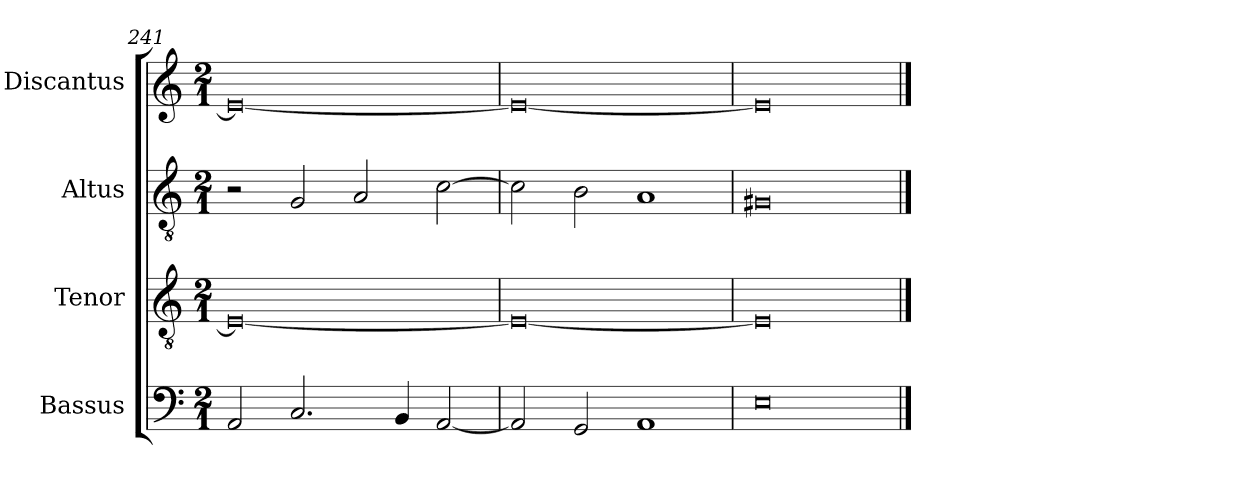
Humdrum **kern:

**kern	**kern	**kern	**kern
*part4	*part3	*part2	*part1
*staff4	*staff3	*staff2	*staff1
*I"Bassus	*I"Tenor	*I"Altus	*I"Discantus
*I'B	*I'T	*I'A	*I'D
*clefF4	*clefGv2	*clefGv2	*clefG2
*k[]	*k[]	*k[]	*k[]
*M2/1	*M2/1	*M2/1	*M2/1
=241	=241	=241	=241
2AA/	0E_	2r	0e_
2.C/	.	2G/	.
.	.	2A/	.
4BB/	.	.	.
[2AA/	.	[2c\	.
=242	=242	=242	=242
2AA/]	0E_	2c\]	0e_
2GG/	.	2B\	.
1AA	.	1A	.
=243	=243	=243	=243
0E	0E]	0G#X	0e]
==	==	==	==
*-	*-	*-	*-
